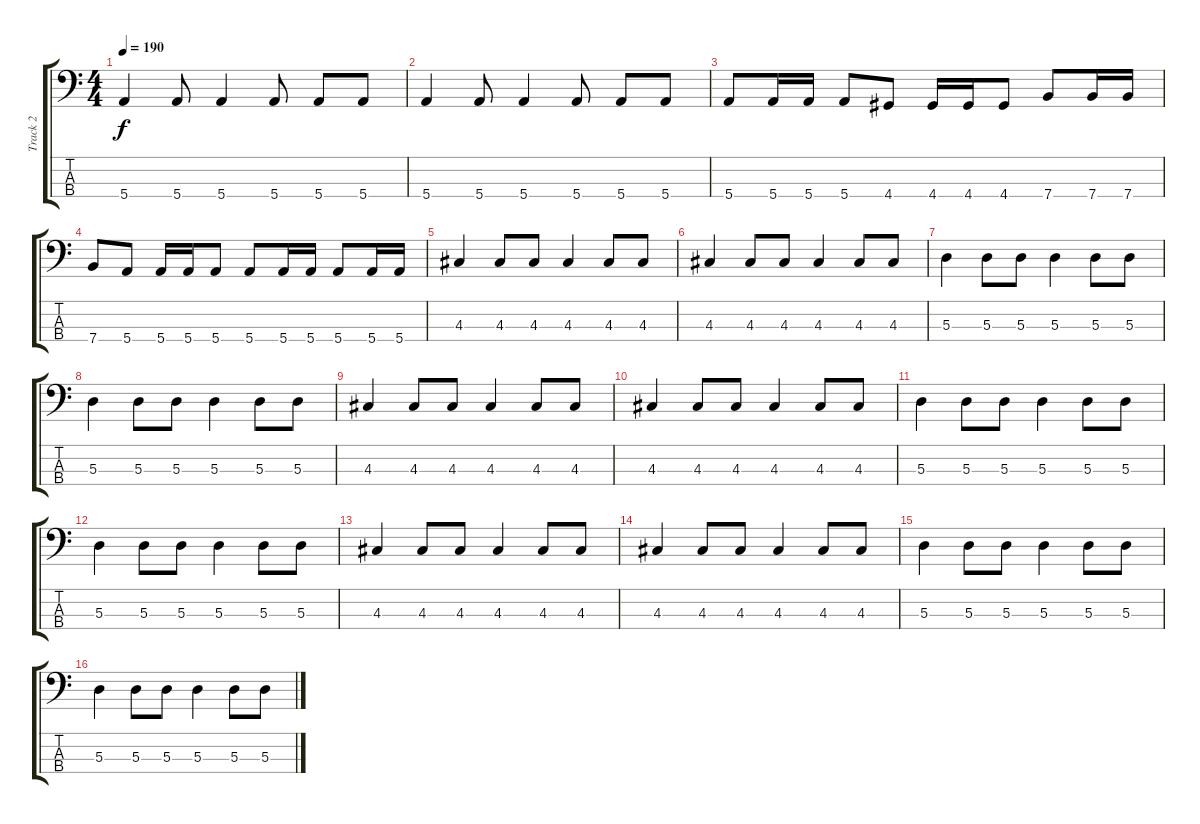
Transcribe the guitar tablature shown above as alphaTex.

\track ("Track 2" "Track 2") {instrument electricbasspick}
\staff {score tabs}
\tuning (G2 D2 A1 E1) {hide}
\ts (4 4)
\tempo 190
\clef f4
\ks c
5.4.4{dy f} 5.4.8 5.4.4 5.4.8 5.4.8 5.4.8 |
5.4.4 5.4.8 5.4.4 5.4.8 5.4.8 5.4.8 |
5.4.8 5.4.16 5.4.16 5.4.8 4.4.8 4.4.16 4.4.16 4.4.8 7.4.8 7.4.16 7.4.16 |
7.4.8 5.4.8 5.4.16 5.4.16 5.4.8 5.4.8 5.4.16 5.4.16 5.4.8 5.4.16 5.4.16 |
4.3.4 4.3.8 4.3.8 4.3.4 4.3.8 4.3.8 |
4.3.4 4.3.8 4.3.8 4.3.4 4.3.8 4.3.8 |
5.3.4 5.3.8 5.3.8 5.3.4 5.3.8 5.3.8 |
5.3.4 5.3.8 5.3.8 5.3.4 5.3.8 5.3.8 |
4.3.4 4.3.8 4.3.8 4.3.4 4.3.8 4.3.8 |
4.3.4 4.3.8 4.3.8 4.3.4 4.3.8 4.3.8 |
5.3.4 5.3.8 5.3.8 5.3.4 5.3.8 5.3.8 |
5.3.4 5.3.8 5.3.8 5.3.4 5.3.8 5.3.8 |
4.3.4 4.3.8 4.3.8 4.3.4 4.3.8 4.3.8 |
4.3.4 4.3.8 4.3.8 4.3.4 4.3.8 4.3.8 |
5.3.4 5.3.8 5.3.8 5.3.4 5.3.8 5.3.8 |
5.3.4 5.3.8 5.3.8 5.3.4 5.3.8 5.3.8
